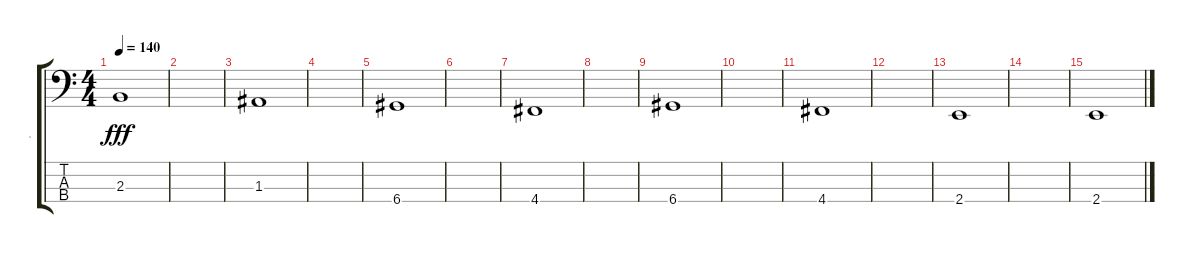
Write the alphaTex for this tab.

\track ("." ".") {instrument electricbassfinger}
\staff {score tabs}
\tuning (G2 D2 A1 D1) {hide}
\ts (4 4)
\tempo 140
\clef f4
\ks c
2.3.1{dy fff} |
|
1.3.1 |
|
6.4.1 |
|
4.4.1 |
|
6.4.1 |
|
4.4.1 |
|
2.4.1 |
|
2.4.1
